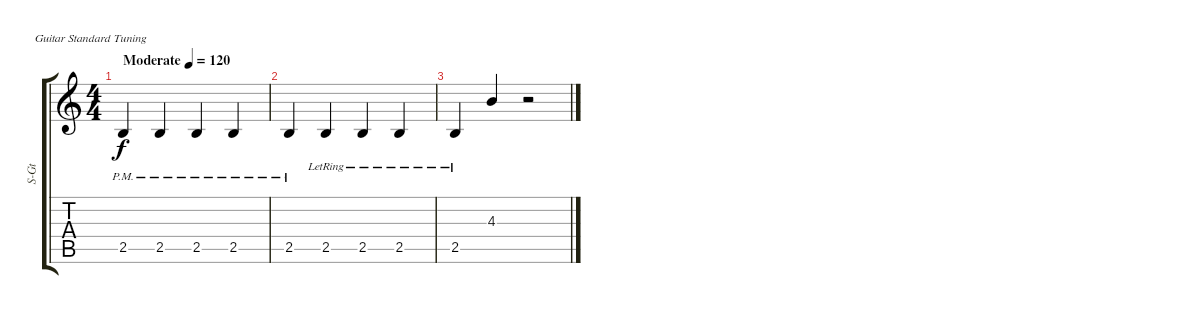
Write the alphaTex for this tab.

\bracketExtendMode groupsimilarinstruments
\otherSystemsTrackNameOrientation horizontal
\track ("Track 1" "S-Gt") {instrument acousticguitarsteel}
\staff {score tabs}
\tuning (E4 B3 G3 D3 A2 E2)
\ts (4 4)
\beaming (8 2 2 2 2)
\tempo (120 "Moderate")
\clef g2
\ks c
2.5{pm}.4{dy f instrument acousticguitarsteel beam Up} 2.5{pm}.4{beam Up} 2.5{pm}.4{beam Up} 2.5{pm}.4{beam Up} |
2.5{pm}.4{beam Up} 2.5{lr}.4{beam Up} 2.5{lr}.4{beam Up} 2.5{lr}.4{beam Up} |
2.5{lr}.4{beam Up} 4.3.4{beam Up} r.2{beam Up}
